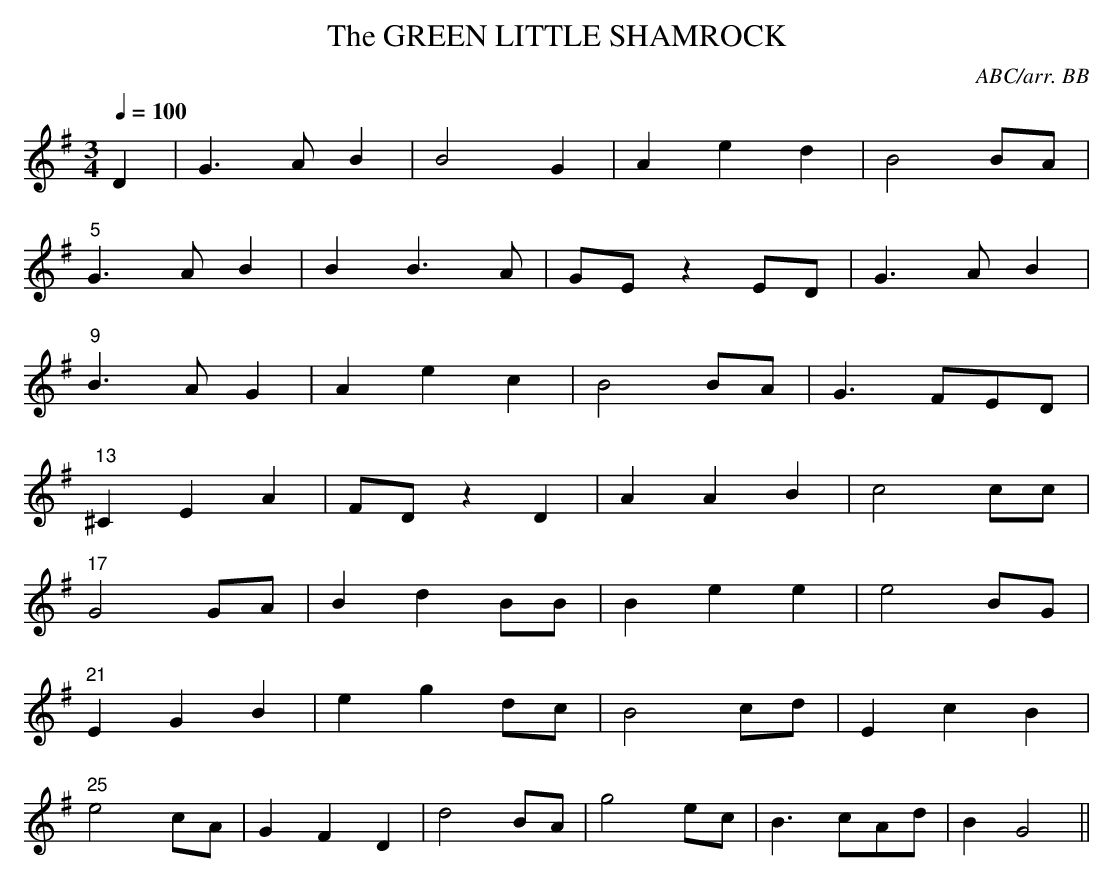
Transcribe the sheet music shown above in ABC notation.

X:1
T:GREEN LITTLE SHAMROCK, The
C:ABC/arr. BB
L:1/8
M:3/4
Q:1/4=100
K:G
D2|G3A B2|B4G2|A2e2d2|B4BA|
"5"G3A B2|B2 B3A|GEz2ED|G3A B2|
"9"B3A G2|A2e2c2|B4 BA|G3 FED|
"13"^C2E2A2|FDz2D2|A2A2B2|c4cc|
"17"G4GA|B2d2BB|B2e2e2|e4BG|
"21"E2G2B2|e2g2dc|B4cd|E2c2B2|
"25"e4cA|G2F2D2|d4BA|g4ec|B3cAd|B2G4 ||
